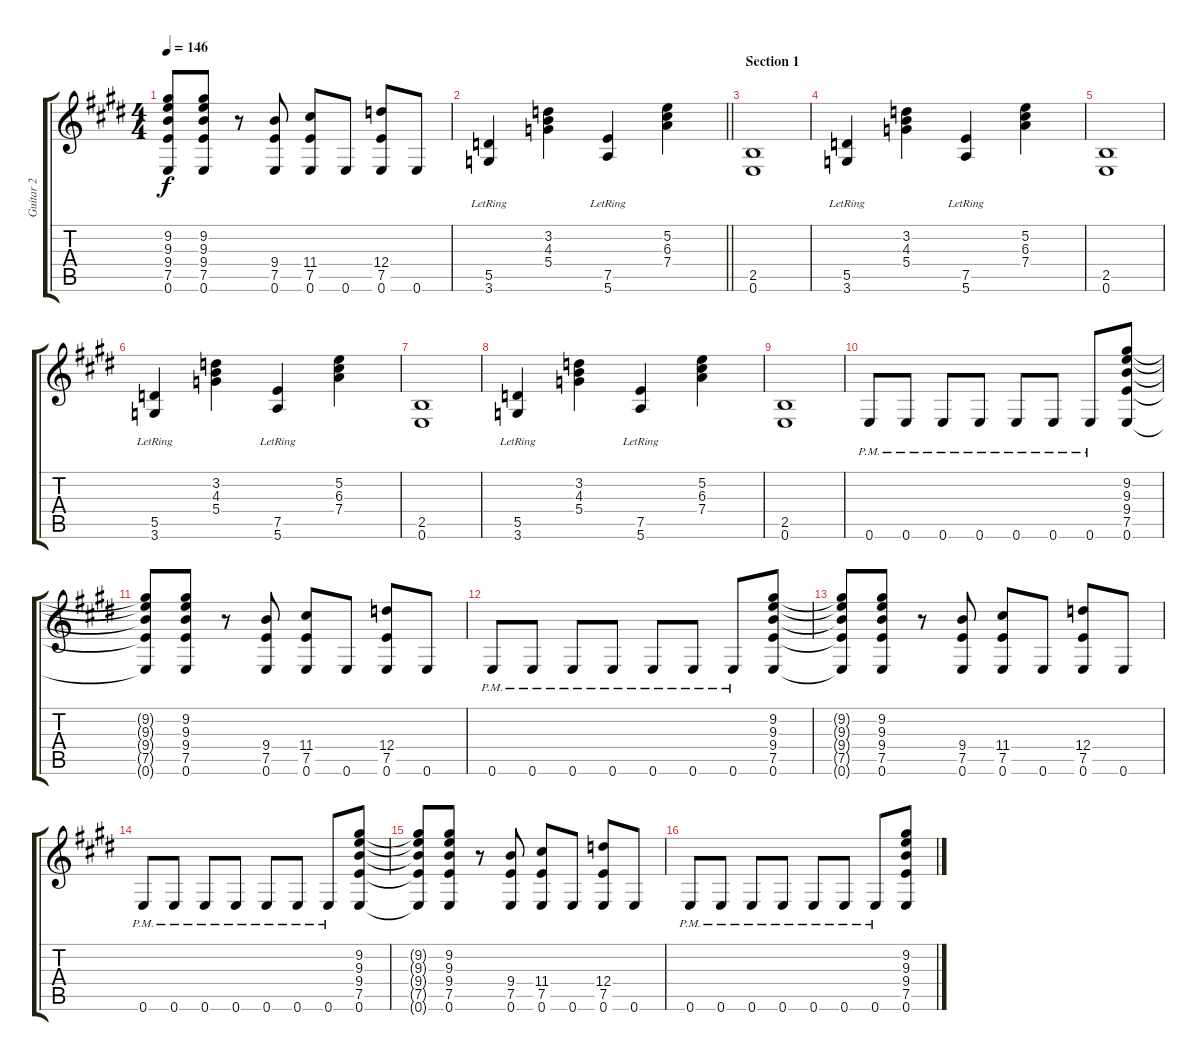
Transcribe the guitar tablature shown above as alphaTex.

\track ("Guitar 2" "Guitar 2") {instrument distortionguitar}
\staff {score tabs}
\tuning (E4 B3 G3 D3 A2 E2) {hide}
\ts (4 4)
\tempo 146
\clef g2
\ks e
(9.2{t} 9.3{t} 9.4{t} 7.5{t} 0.6{t}).8{dy f} (9.2 9.3 9.4 7.5 0.6).8 r.8 (9.4 7.5 0.6).8 (11.4 7.5 0.6).8 0.6.8 (12.4 7.5 0.6).8 0.6.8 |
\barLineRight lightlight
(5.5{lr} 3.6{lr}).4 (3.2 4.3 5.4).4 (7.5{lr} 5.6{lr}).4 (5.2 6.3 7.4).4 |
\section ("" "Section 1")
(2.5 0.6).1 |
(5.5{lr} 3.6{lr}).4 (3.2 4.3 5.4).4 (7.5{lr} 5.6{lr}).4 (5.2 6.3 7.4).4 |
(2.5 0.6).1 |
(5.5{lr} 3.6{lr}).4 (3.2 4.3 5.4).4 (7.5{lr} 5.6{lr}).4 (5.2 6.3 7.4).4 |
(2.5 0.6).1 |
(5.5{lr} 3.6{lr}).4 (3.2 4.3 5.4).4 (7.5{lr} 5.6{lr}).4 (5.2 6.3 7.4).4 |
(2.5 0.6).1 |
0.6{pm}.8 0.6{pm}.8 0.6{pm}.8 0.6{pm}.8 0.6{pm}.8 0.6{pm}.8 0.6{pm}.8 (9.2 9.3 9.4 7.5 0.6).8 |
(9.2{t} 9.3{t} 9.4{t} 7.5{t} 0.6{t}).8 (9.2 9.3 9.4 7.5 0.6).8 r.8 (9.4 7.5 0.6).8 (11.4 7.5 0.6).8 0.6.8 (12.4 7.5 0.6).8 0.6.8 |
0.6{pm}.8 0.6{pm}.8 0.6{pm}.8 0.6{pm}.8 0.6{pm}.8 0.6{pm}.8 0.6{pm}.8 (9.2 9.3 9.4 7.5 0.6).8 |
(9.2{t} 9.3{t} 9.4{t} 7.5{t} 0.6{t}).8 (9.2 9.3 9.4 7.5 0.6).8 r.8 (9.4 7.5 0.6).8 (11.4 7.5 0.6).8 0.6.8 (12.4 7.5 0.6).8 0.6.8 |
0.6{pm}.8 0.6{pm}.8 0.6{pm}.8 0.6{pm}.8 0.6{pm}.8 0.6{pm}.8 0.6{pm}.8 (9.2 9.3 9.4 7.5 0.6).8 |
(9.2{t} 9.3{t} 9.4{t} 7.5{t} 0.6{t}).8 (9.2 9.3 9.4 7.5 0.6).8 r.8 (9.4 7.5 0.6).8 (11.4 7.5 0.6).8 0.6.8 (12.4 7.5 0.6).8 0.6.8 |
0.6{pm}.8 0.6{pm}.8 0.6{pm}.8 0.6{pm}.8 0.6{pm}.8 0.6{pm}.8 0.6{pm}.8 (9.2 9.3 9.4 7.5 0.6).8
